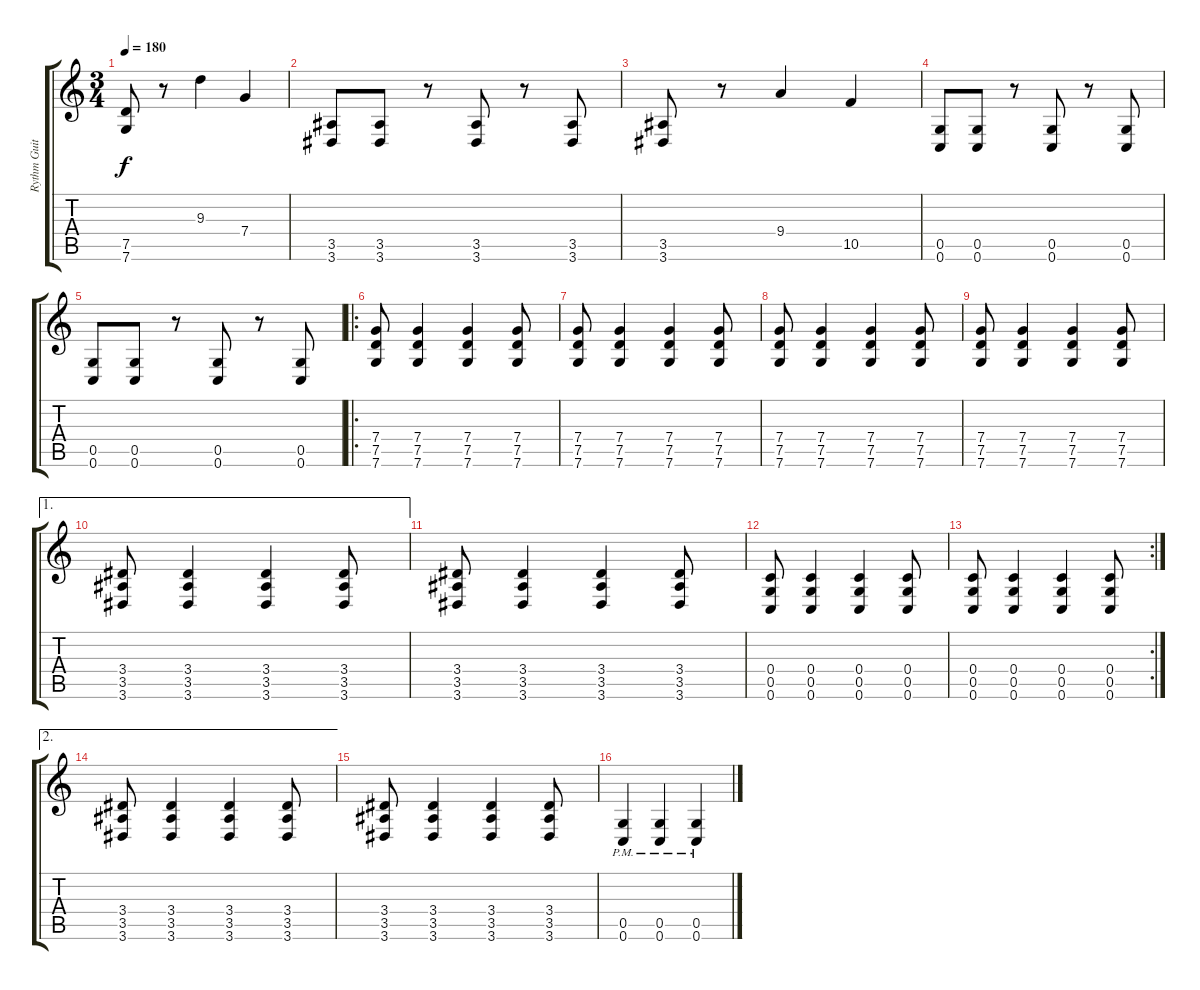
\track ("Rythm Guitar" "Rythm Guit") {instrument distortionguitar}
\staff {score tabs}
\tuning (D4 A3 F3 C3 G2 C2) {hide}
\ts (3 4)
\tempo 180
\clef g2
\ks c
(7.5 7.6).8{dy f} r.8 9.3.4 7.4.4 |
(3.5 3.6).8 (3.5 3.6).8 r.8 (3.5 3.6).8 r.8 (3.5 3.6).8 |
(3.5 3.6).8 r.8 9.4.4 10.5.4 |
(0.5 0.6).8 (0.5 0.6).8 r.8 (0.5 0.6).8 r.8 (0.5 0.6).8 |
(0.5 0.6).8 (0.5 0.6).8 r.8 (0.5 0.6).8 r.8 (0.5 0.6).8 |
\ro
(7.4 7.5 7.6).8 (7.4 7.5 7.6).4 (7.4 7.5 7.6).4 (7.4 7.5 7.6).8 |
(7.4 7.5 7.6).8 (7.4 7.5 7.6).4 (7.4 7.5 7.6).4 (7.4 7.5 7.6).8 |
(7.4 7.5 7.6).8 (7.4 7.5 7.6).4 (7.4 7.5 7.6).4 (7.4 7.5 7.6).8 |
(7.4 7.5 7.6).8 (7.4 7.5 7.6).4 (7.4 7.5 7.6).4 (7.4 7.5 7.6).8 |
\ae 1
(3.4 3.5 3.6).8 (3.4 3.5 3.6).4 (3.4 3.5 3.6).4 (3.4 3.5 3.6).8 |
(3.4 3.5 3.6).8 (3.4 3.5 3.6).4 (3.4 3.5 3.6).4 (3.4 3.5 3.6).8 |
(0.4 0.5 0.6).8 (0.4 0.5 0.6).4 (0.4 0.5 0.6).4 (0.4 0.5 0.6).8 |
\rc 2
(0.4 0.5 0.6).8 (0.4 0.5 0.6).4 (0.4 0.5 0.6).4 (0.4 0.5 0.6).8 |
\ae 2
(3.4 3.5 3.6).8 (3.4 3.5 3.6).4 (3.4 3.5 3.6).4 (3.4 3.5 3.6).8 |
(3.4 3.5 3.6).8 (3.4 3.5 3.6).4 (3.4 3.5 3.6).4 (3.4 3.5 3.6).8 |
(0.5{pm} 0.6{pm}).4 (0.5{pm} 0.6{pm}).4 (0.5{pm} 0.6{pm}).4
